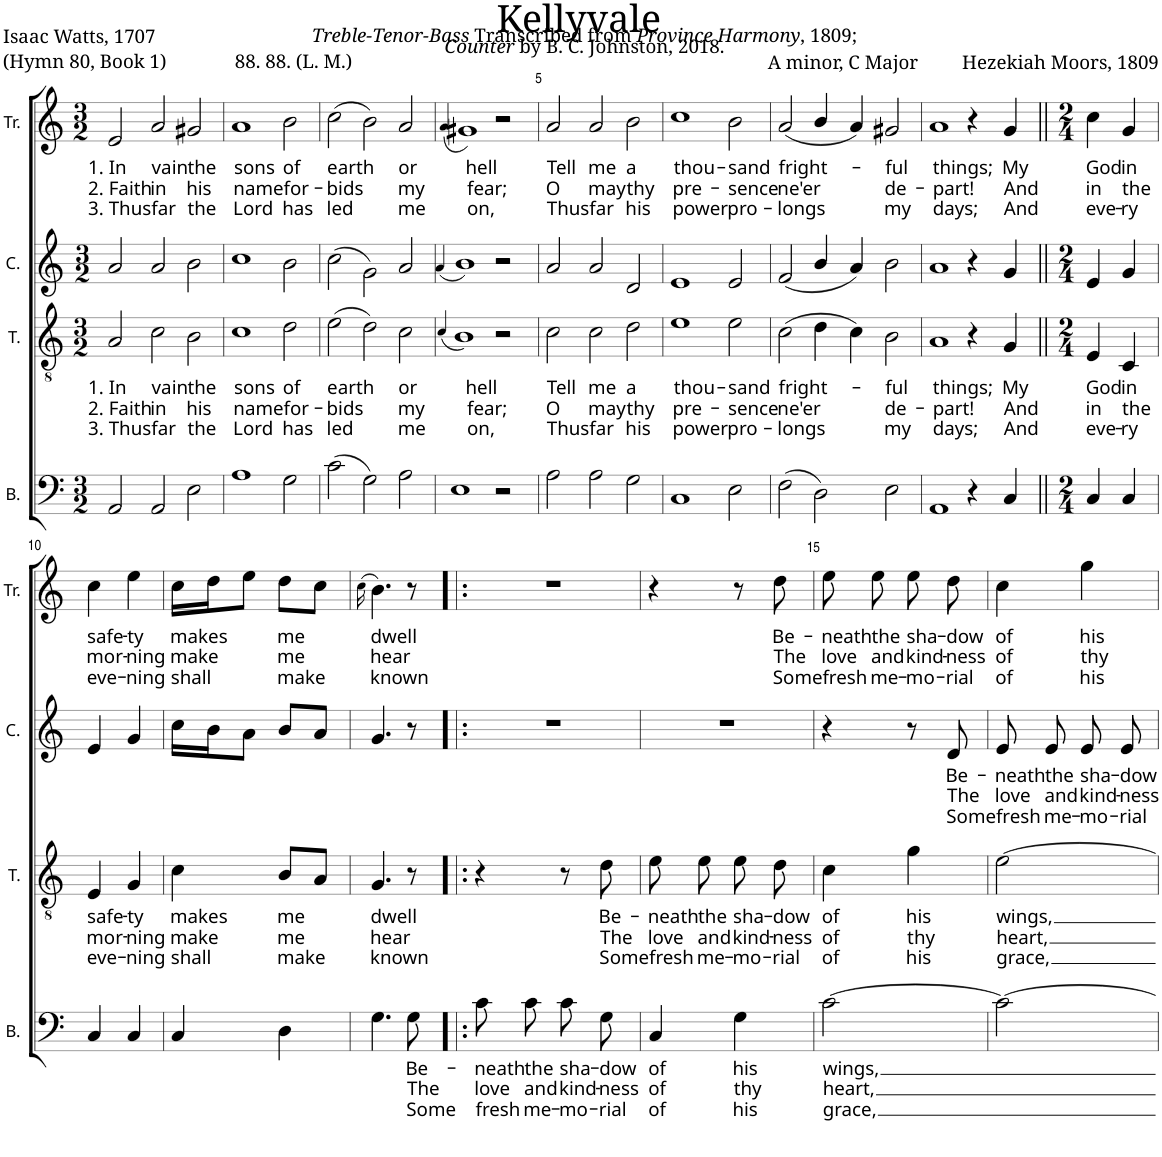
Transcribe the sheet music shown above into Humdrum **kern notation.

**kern	**text	**text	**text	**kern	**text	**text	**text	**kern	**text	**text	**text	**kern	**text	**text	**text
*part4	*part4	*part4	*part4	*part3	*part3	*part3	*part3	*part2	*part2	*part2	*part2	*part1	*part1	*part1	*part1
*staff4	*staff4	*staff4	*staff4	*staff3	*staff3	*staff3	*staff3	*staff2	*staff2	*staff2	*staff2	*staff1	*staff1	*staff1	*staff1
*I"B.	*	*	*	*I"T.	*	*	*	*I"C.	*	*	*	*I"Tr.	*	*	*
*I'B.	*	*	*	*I'T.	*	*	*	*I'C.	*	*	*	*I'Tr.	*	*	*
*clefF4	*	*	*	*clefGv2	*	*	*	*clefG2	*	*	*	*clefG2	*	*	*
*k[]	*	*	*	*k[]	*	*	*	*k[]	*	*	*	*k[]	*	*	*
*M3/2	*	*	*	*M3/2	*	*	*	*M3/2	*	*	*	*M3/2	*	*	*
=1	=1	=1	=1	=1	=1	=1	=1	=1	=1	=1	=1	=1	=1	=1	=1
!	!	!	!	!	!LO:LY:b	!LO:LY:b	!LO:LY:b	!	!	!	!	!	!LO:LY:b	!LO:LY:b	!LO:LY:b
2AA/	.	.	.	2A/	1. In	2. Faith	3. Thus	2a/	.	.	.	2e/	1. In	2. Faith	3. Thus
!	!	!	!	!	!LO:LY:b	!LO:LY:b	!LO:LY:b	!	!	!	!	!	!LO:LY:b	!LO:LY:b	!LO:LY:b
2AA/	.	.	.	2c\	vain	in	far	2a/	.	.	.	2a/	vain	in	far
!	!	!	!	!	!LO:LY:b	!LO:LY:b	!LO:LY:b	!	!	!	!	!	!LO:LY:b	!LO:LY:b	!LO:LY:b
2E\	.	.	.	2B\	the	his	the	2b\	.	.	.	2g#X/	the	his	the
=2	=2	=2	=2	=2	=2	=2	=2	=2	=2	=2	=2	=2	=2	=2	=2
!	!	!	!	!	!LO:LY:b	!LO:LY:b	!LO:LY:b	!	!	!	!	!	!LO:LY:b	!LO:LY:b	!LO:LY:b
1A	.	.	.	1c	sons	name	Lord	1cc	.	.	.	1a	sons	name	Lord
!	!	!	!	!	!LO:LY:b	!LO:LY:b	!LO:LY:b	!	!	!	!	!	!LO:LY:b	!LO:LY:b	!LO:LY:b
2G\	.	.	.	2d\	of	for-	has	2b\	.	.	.	2b\	of	for-	has
=3	=3	=3	=3	=3	=3	=3	=3	=3	=3	=3	=3	=3	=3	=3	=3
!	!	!	!	!	!LO:LY:b	!LO:LY:b	!LO:LY:b	!	!	!	!	!	!LO:LY:b	!LO:LY:b	!LO:LY:b
(2c\	.	.	.	(2e\	earth	-bids	led	(2cc\	.	.	.	(2cc\	earth	-bids	led
2G\)	.	.	.	2d\)	.	.	.	2g\)	.	.	.	2b\)	.	.	.
!	!	!	!	!	!LO:LY:b	!LO:LY:b	!LO:LY:b	!	!	!	!	!	!LO:LY:b	!LO:LY:b	!LO:LY:b
2A\	.	.	.	2c\	or	my	me	2a/	.	.	.	2a/	or	my	me
=4	=4	=4	=4	=4	=4	=4	=4	=4	=4	=4	=4	=4	=4	=4	=4
.	.	.	.	(4qc/	.	.	.	(4qa/	.	.	.	(4qa/	.	.	.
!	!	!	!	!	!LO:LY:b	!LO:LY:b	!LO:LY:b	!	!	!	!	!	!LO:LY:b	!LO:LY:b	!LO:LY:b
1E	.	.	.	1B)	hell	fear;	on,	1b)	.	.	.	1g#X)	hell	fear;	on,
2r	.	.	.	2r	.	.	.	2r	.	.	.	2r	.	.	.
=5	=5	=5	=5	=5	=5	=5	=5	=5	=5	=5	=5	=5	=5	=5	=5
!	!	!	!	!	!LO:LY:b	!LO:LY:b	!LO:LY:b	!	!	!	!	!	!LO:LY:b	!LO:LY:b	!LO:LY:b
2A\	.	.	.	2c\	Tell	O	Thus	2a/	.	.	.	2a/	Tell	O	Thus
!	!	!	!	!	!LO:LY:b	!LO:LY:b	!LO:LY:b	!	!	!	!	!	!LO:LY:b	!LO:LY:b	!LO:LY:b
2A\	.	.	.	2c\	me	may	far	2a/	.	.	.	2a/	me	may	far
!	!	!	!	!	!LO:LY:b	!LO:LY:b	!LO:LY:b	!	!	!	!	!	!LO:LY:b	!LO:LY:b	!LO:LY:b
2G\	.	.	.	2d\	a	thy	his	2d/	.	.	.	2b\	a	thy	his
=6	=6	=6	=6	=6	=6	=6	=6	=6	=6	=6	=6	=6	=6	=6	=6
!	!	!	!	!	!LO:LY:b	!LO:LY:b	!LO:LY:b	!	!	!	!	!	!LO:LY:b	!LO:LY:b	!LO:LY:b
1C	.	.	.	1e	thou-	pre-	power	1e	.	.	.	1cc	thou-	pre-	power
!	!	!	!	!	!LO:LY:b	!LO:LY:b	!LO:LY:b	!	!	!	!	!	!LO:LY:b	!LO:LY:b	!LO:LY:b
2E\	.	.	.	2e\	-sand	-sence	pro-	2e/	.	.	.	2b\	-sand	-sence	pro-
=7	=7	=7	=7	=7	=7	=7	=7	=7	=7	=7	=7	=7	=7	=7	=7
!	!	!	!	!	!LO:LY:b	!LO:LY:b	!LO:LY:b	!	!	!	!	!	!LO:LY:b	!LO:LY:b	!LO:LY:b
(2F\	.	.	.	(2c\	fright-	ne'er	-longs	(2f/	.	.	.	(2a/	fright-	ne'er	-longs
2D\)	.	.	.	4d\	.	.	.	4b/	.	.	.	4b/	.	.	.
.	.	.	.	4c\)	.	.	.	4a/)	.	.	.	4a/)	.	.	.
!	!	!	!	!	!LO:LY:b	!LO:LY:b	!LO:LY:b	!	!	!	!	!	!LO:LY:b	!LO:LY:b	!LO:LY:b
2E\	.	.	.	2B\	-ful	de-	my	2b\	.	.	.	2g#X/	-ful	de-	my
=8	=8	=8	=8	=8	=8	=8	=8	=8	=8	=8	=8	=8	=8	=8	=8
!	!	!	!	!	!LO:LY:b	!LO:LY:b	!LO:LY:b	!	!	!	!	!	!LO:LY:b	!LO:LY:b	!LO:LY:b
1AA	.	.	.	1A	things;	-part!	days;	1a	.	.	.	1a	things;	-part!	days;
4r	.	.	.	4r	.	.	.	4r	.	.	.	4r	.	.	.
!	!	!	!	!	!LO:LY:b	!LO:LY:b	!LO:LY:b	!	!	!	!	!	!LO:LY:b	!LO:LY:b	!LO:LY:b
4C/	.	.	.	4G/	My	And	And	4g/	.	.	.	4g/	My	And	And
=9||	=9||	=9||	=9||	=9||	=9||	=9||	=9||	=9||	=9||	=9||	=9||	=9||	=9||	=9||	=9||
*M2/4	*	*	*	*M2/4	*	*	*	*M2/4	*	*	*	*M2/4	*	*	*
!	!	!	!	!	!LO:LY:b	!LO:LY:b	!LO:LY:b	!	!	!	!	!	!LO:LY:b	!LO:LY:b	!LO:LY:b
4C/	.	.	.	4E/	God	in	eve-	4e/	.	.	.	4cc\	God	in	eve-
!	!	!	!	!	!LO:LY:b	!LO:LY:b	!LO:LY:b	!	!	!	!	!	!LO:LY:b	!LO:LY:b	!LO:LY:b
4C/	.	.	.	4C/	in	the	-ry	4g/	.	.	.	4g/	in	the	-ry
!!LO:LB:g=z
=10	=10	=10	=10	=10	=10	=10	=10	=10	=10	=10	=10	=10	=10	=10	=10
!	!	!	!	!	!LO:LY:b	!LO:LY:b	!LO:LY:b	!	!	!	!	!	!LO:LY:b	!LO:LY:b	!LO:LY:b
4C/	.	.	.	4E/	safe-	mor-	eve-	4e/	.	.	.	4cc\	safe-	mor-	eve-
!	!	!	!	!	!LO:LY:b	!LO:LY:b	!LO:LY:b	!	!	!	!	!	!LO:LY:b	!LO:LY:b	!LO:LY:b
4C/	.	.	.	4G/	-ty	-ning	-ning	4g/	.	.	.	4ee\	-ty	-ning	-ning
=11	=11	=11	=11	=11	=11	=11	=11	=11	=11	=11	=11	=11	=11	=11	=11
!	!	!	!	!	!LO:LY:b	!LO:LY:b	!LO:LY:b	!	!	!	!	!	!LO:LY:b	!LO:LY:b	!LO:LY:b
4C/	.	.	.	4c\	makes	make	shall	16cc\LL	.	.	.	16cc\LL	makes	make	shall
.	.	.	.	.	.	.	.	16b\J	.	.	.	16dd\J	.	.	.
.	.	.	.	.	.	.	.	8a\J	.	.	.	8ee\J	.	.	.
!	!	!	!	!	!LO:LY:b	!LO:LY:b	!LO:LY:b	!	!	!	!	!	!LO:LY:b	!LO:LY:b	!LO:LY:b
4D\	.	.	.	8B/L	me	me	make	8b/L	.	.	.	8dd\L	me	me	make
.	.	.	.	8A/J	.	.	.	8a/J	.	.	.	8cc\J	.	.	.
=12	=12	=12	=12	=12	=12	=12	=12	=12	=12	=12	=12	=12	=12	=12	=12
.	.	.	.	.	.	.	.	.	.	.	.	(16qcc\	.	.	.
!	!	!	!	!	!LO:LY:b	!LO:LY:b	!LO:LY:b	!	!	!	!	!	!LO:LY:b	!LO:LY:b	!LO:LY:b
4.G\	.	.	.	4.G/	dwell	hear	known	4.g/	.	.	.	4.b\)	dwell	hear	known
!	!LO:LY:b	!LO:LY:b	!LO:LY:b	!	!	!	!	!	!	!	!	!	!	!	!
8G\	Be-	The	Some	8r	.	.	.	8r	.	.	.	8r	.	.	.
=13!|:	=13!|:	=13!|:	=13!|:	=13!|:	=13!|:	=13!|:	=13!|:	=13!|:	=13!|:	=13!|:	=13!|:	=13!|:	=13!|:	=13!|:	=13!|:
!	!LO:LY:b	!LO:LY:b	!LO:LY:b	!	!	!	!	!	!	!	!	!	!	!	!
8c\L	-neath	love	fresh	4r	.	.	.	2r	.	.	.	2r	.	.	.
!	!LO:LY:b	!LO:LY:b	!LO:LY:b	!	!	!	!	!	!	!	!	!	!	!	!
8c\J	the	and	me-	.	.	.	.	.	.	.	.	.	.	.	.
!	!LO:LY:b	!LO:LY:b	!LO:LY:b	!	!	!	!	!	!	!	!	!	!	!	!
8c\L	sha-	kind-	-mo-	8r	.	.	.	.	.	.	.	.	.	.	.
!	!LO:LY:b	!LO:LY:b	!LO:LY:b	!	!LO:LY:b	!LO:LY:b	!LO:LY:b	!	!	!	!	!	!	!	!
8G\J	-dow	-ness	-rial	8d\	Be-	The	Some	.	.	.	.	.	.	.	.
=14	=14	=14	=14	=14	=14	=14	=14	=14	=14	=14	=14	=14	=14	=14	=14
!	!LO:LY:b	!LO:LY:b	!LO:LY:b	!	!LO:LY:b	!LO:LY:b	!LO:LY:b	!	!	!	!	!	!	!	!
4C/	of	of	of	8e\	-neath	love	fresh	2r	.	.	.	4r	.	.	.
!	!	!	!	!	!LO:LY:b	!LO:LY:b	!LO:LY:b	!	!	!	!	!	!	!	!
.	.	.	.	8e\	the	and	me-	.	.	.	.	.	.	.	.
!	!LO:LY:b	!LO:LY:b	!LO:LY:b	!	!LO:LY:b	!LO:LY:b	!LO:LY:b	!	!	!	!	!	!	!	!
4G\	his	thy	his	8e\	sha-	kind-	-mo-	.	.	.	.	8r	.	.	.
!	!	!	!	!	!LO:LY:b	!LO:LY:b	!LO:LY:b	!	!	!	!	!	!LO:LY:b	!LO:LY:b	!LO:LY:b
.	.	.	.	8d\	-dow	-ness	-rial	.	.	.	.	8dd\	Be-	The	Some
=15	=15	=15	=15	=15	=15	=15	=15	=15	=15	=15	=15	=15	=15	=15	=15
!	!LO:LY:b	!LO:LY:b	!LO:LY:b	!	!LO:LY:b	!LO:LY:b	!LO:LY:b	!	!	!	!	!	!LO:LY:b	!LO:LY:b	!LO:LY:b
[2c\	wings,	heart,	grace,	4c\	of	of	of	4r	.	.	.	8ee\	-neath	love	fresh
!	!	!	!	!	!	!	!	!	!	!	!	!	!LO:LY:b	!LO:LY:b	!LO:LY:b
.	.	.	.	.	.	.	.	.	.	.	.	8ee\	the	and	me-
!	!	!	!	!	!LO:LY:b	!LO:LY:b	!LO:LY:b	!	!	!	!	!	!LO:LY:b	!LO:LY:b	!LO:LY:b
.	.	.	.	4g\	his	thy	his	8r	.	.	.	8ee\	sha-	kind-	-mo-
!	!	!	!	!	!	!	!	!	!LO:LY:b	!LO:LY:b	!LO:LY:b	!	!LO:LY:b	!LO:LY:b	!LO:LY:b
.	.	.	.	.	.	.	.	8d/	Be-	The	Some	8dd\	-dow	-ness	-rial
=16	=16	=16	=16	=16	=16	=16	=16	=16	=16	=16	=16	=16	=16	=16	=16
!	!	!	!	!	!LO:LY:b	!LO:LY:b	!LO:LY:b	!	!LO:LY:b	!LO:LY:b	!LO:LY:b	!	!LO:LY:b	!LO:LY:b	!LO:LY:b
2c\_	.	.	.	[2e\	wings,	heart,	grace,	8e/	-neath	love	fresh	4cc\	of	of	of
!	!	!	!	!	!	!	!	!	!LO:LY:b	!LO:LY:b	!LO:LY:b	!	!	!	!
.	.	.	.	.	.	.	.	8e/	the	and	me-	.	.	.	.
!	!	!	!	!	!	!	!	!	!LO:LY:b	!LO:LY:b	!LO:LY:b	!	!LO:LY:b	!LO:LY:b	!LO:LY:b
.	.	.	.	.	.	.	.	8e/	sha-	kind-	-mo-	4gg\	his	thy	his
!	!	!	!	!	!	!	!	!	!LO:LY:b	!LO:LY:b	!LO:LY:b	!	!	!	!
.	.	.	.	.	.	.	.	8e/	-dow	-ness	-rial	.	.	.	.
=	=	=	=	=	=	=	=	=	=	=	=	=	=	=	=
*-	*-	*-	*-	*-	*-	*-	*-	*-	*-	*-	*-	*-	*-	*-	*-
